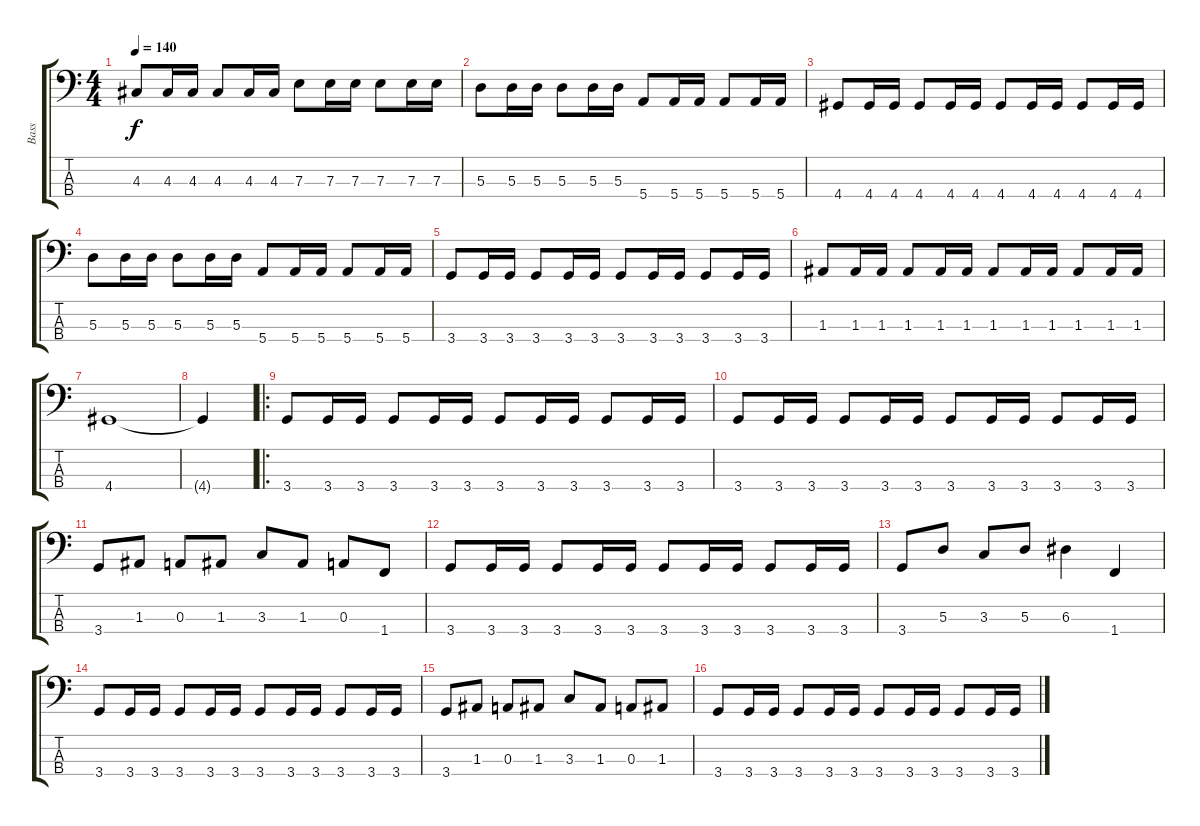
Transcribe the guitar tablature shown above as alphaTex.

\track ("Bass" "Bass") {instrument electricbasspick}
\staff {score tabs}
\tuning (G2 D2 A1 E1) {hide}
\ts (4 4)
\tempo 140
\clef f4
\ks c
4.3.8{dy f} 4.3.16 4.3.16 4.3.8 4.3.16 4.3.16 7.3.8 7.3.16 7.3.16 7.3.8 7.3.16 7.3.16 |
5.3.8 5.3.16 5.3.16 5.3.8 5.3.16 5.3.16 5.4.8 5.4.16 5.4.16 5.4.8 5.4.16 5.4.16 |
4.4.8 4.4.16 4.4.16 4.4.8 4.4.16 4.4.16 4.4.8 4.4.16 4.4.16 4.4.8 4.4.16 4.4.16 |
5.3.8 5.3.16 5.3.16 5.3.8 5.3.16 5.3.16 5.4.8 5.4.16 5.4.16 5.4.8 5.4.16 5.4.16 |
3.4.8 3.4.16 3.4.16 3.4.8 3.4.16 3.4.16 3.4.8 3.4.16 3.4.16 3.4.8 3.4.16 3.4.16 |
1.3.8 1.3.16 1.3.16 1.3.8 1.3.16 1.3.16 1.3.8 1.3.16 1.3.16 1.3.8 1.3.16 1.3.16 |
4.4.1 |
4.4{t}.4 |
\ro
3.4.8 3.4.16 3.4.16 3.4.8 3.4.16 3.4.16 3.4.8 3.4.16 3.4.16 3.4.8 3.4.16 3.4.16 |
3.4.8 3.4.16 3.4.16 3.4.8 3.4.16 3.4.16 3.4.8 3.4.16 3.4.16 3.4.8 3.4.16 3.4.16 |
3.4.8 1.3.8 0.3.8 1.3.8 3.3.8 1.3.8 0.3.8 1.4.8 |
3.4.8 3.4.16 3.4.16 3.4.8 3.4.16 3.4.16 3.4.8 3.4.16 3.4.16 3.4.8 3.4.16 3.4.16 |
3.4.8 5.3.8 3.3.8 5.3.8 6.3.4 1.4.4 |
3.4.8 3.4.16 3.4.16 3.4.8 3.4.16 3.4.16 3.4.8 3.4.16 3.4.16 3.4.8 3.4.16 3.4.16 |
3.4.8 1.3.8 0.3.8 1.3.8 3.3.8 1.3.8 0.3.8 1.3.8 |
3.4.8 3.4.16 3.4.16 3.4.8 3.4.16 3.4.16 3.4.8 3.4.16 3.4.16 3.4.8 3.4.16 3.4.16
